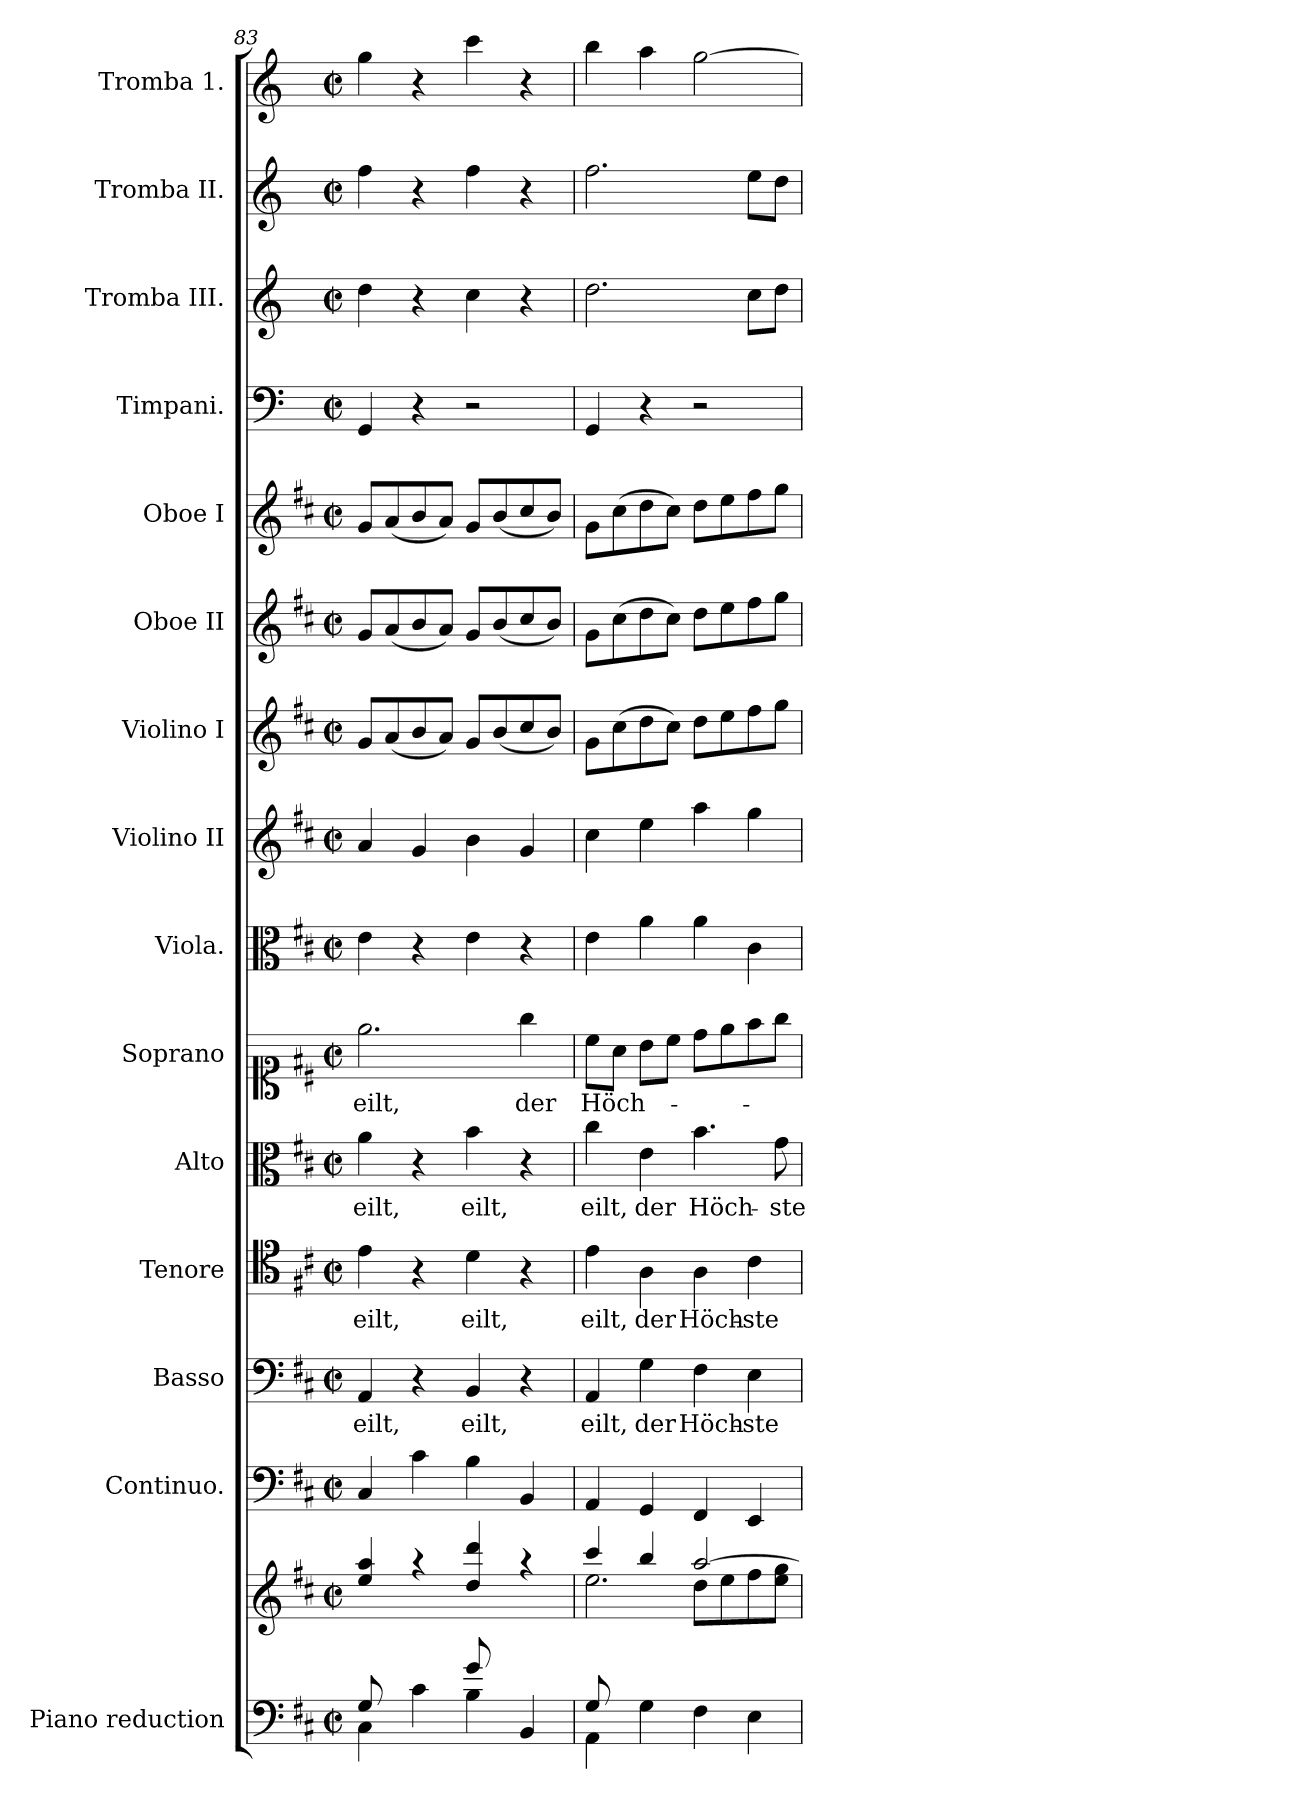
**kern	**kern	**kern	**kern	**text	**kern	**text	**kern	**text	**kern	**text	**kern	**kern	**kern	**kern	**kern	**kern	**kern	**kern	**kern
*part15	*part15	*part14	*part13	*part13	*part12	*part12	*part11	*part11	*part10	*part10	*part9	*part8	*part7	*part6	*part5	*part4	*part3	*part2	*part1
*staff16	*staff15	*staff14	*staff13	*staff13	*staff12	*staff12	*staff11	*staff11	*staff10	*staff10	*staff9	*staff8	*staff7	*staff6	*staff5	*staff4	*staff3	*staff2	*staff1
*I"Piano reduction	*	*I"Continuo.	*I"Basso	*	*I"Tenore	*	*I"Alto	*	*I"Soprano	*	*I"Viola.	*I"Violino II	*I"Violino I	*I"Oboe II	*I"Oboe I	*I"Timpani.	*I"Tromba III.	*I"Tromba II.	*I"Tromba 1.
*I'Pno	*	*	*	*	*	*	*	*	*	*	*I'Vla	*	*I'Vln	*I'Ob	*I'Ob	*I'Timp	*	*	*
*clefF4	*clefG2	*clefF4	*clefF4	*	*clefC4	*	*clefC3	*	*clefC1	*	*clefC3	*clefG2	*clefG2	*clefG2	*clefG2	*clefF4	*clefG2	*clefG2	*clefG2
*	*	*	*	*	*	*	*	*	*	*	*	*	*	*	*	*ITrd-1c-2	*ITrd-1c-2	*ITrd-1c-2	*ITrd-1c-2
*k[f#c#]	*k[f#c#]	*k[f#c#]	*k[f#c#]	*	*k[f#c#]	*	*k[f#c#]	*	*k[f#c#]	*	*k[f#c#]	*k[f#c#]	*k[f#c#]	*k[f#c#]	*k[f#c#]	*k[f#c#]	*k[f#c#]	*k[f#c#]	*k[f#c#]
*M2/2	*M2/2	*M2/2	*M2/2	*	*M2/2	*	*M2/2	*	*M2/2	*	*M2/2	*M2/2	*M2/2	*M2/2	*M2/2	*M2/2	*M2/2	*M2/2	*M2/2
*met(c|)	*met(c|)	*met(c|)	*met(c|)	*	*met(c|)	*	*met(c|)	*	*met(c|)	*	*met(c|)	*met(c|)	*met(c|)	*met(c|)	*met(c|)	*met(c|)	*met(c|)	*met(c|)	*met(c|)
=83	=83	=83	=83	=83	=83	=83	=83	=83	=83	=83	=83	=83	=83	=83	=83	=83	=83	=83	=83
*^	*^	*	*	*	*	*	*	*	*	*	*	*	*	*	*	*	*	*	*
!	!	!	!	!	!	!LO:LY:b	!	!LO:LY:b	!	!LO:LY:b	!	!LO:LY:b	!	!	!	!	!	!	!	!	!
8G/L	4C#\	4ee/ 4aa/	8ryy	4C#/	4AA/	eilt,	4e\	eilt,	4a\	eilt,	2.ee\	eilt,	4e\	4a/	8g/L	8g/L	8g/L	4AA/	4ee\	4gg\	4aa\
4.ryy	.	.	8a\	.	.	.	.	.	.	.	.	.	.	.	(<8a/	(<8a/	(<8a/	.	.	.	.
.	4c#\	4raa	8b\	4c#\	4r	.	4r	.	4r	.	.	.	4r	4g/	8b/	8b/	8b/	4r	4r	4r	4r
.	.	.	8a\J	.	.	.	.	.	.	.	.	.	.	.	8a/J)	8a/J)	8a/J)	.	.	.	.
!	!	!	!	!	!	!LO:LY:b	!	!LO:LY:b	!	!LO:LY:b	!	!	!	!	!	!	!	!	!	!	!
8g/L	4B\	4dd/ 4ddd/	8ryy	4B\	4BB/	eilt,	4d\	eilt,	4b\	eilt,	.	.	4e\	4b\	8g/L	8g/L	8g/L	2r	4dd\	4gg\	4ddd\
4.ryy	.	.	8b\	.	.	.	.	.	.	.	.	.	.	.	(<8b/	(<8b/	(<8b/	.	.	.	.
!	!	!	!	!	!	!	!	!	!	!	!	!LO:LY:b	!	!	!	!	!	!	!	!	!
.	4BB/	4raa	8cc#\	4BB/	4r	.	4r	.	4r	.	4gg\	der	4r	4g/	8cc#/	8cc#/	8cc#/	.	4r	4r	4r
.	.	.	8b\J	.	.	.	.	.	.	.	.	.	.	.	8b/J)	8b/J)	8b/J)	.	.	.	.
!!LO:PB:g=z
=84	=84	=84	=84	=84	=84	=84	=84	=84	=84	=84	=84	=84	=84	=84	=84	=84	=84	=84	=84	=84	=84
*	*	*	*^	*	*	*	*	*	*	*	*	*	*	*	*	*	*	*	*	*	*
!	!	!	!	!	!	!	!LO:LY:b	!	!LO:LY:b	!	!LO:LY:b	!	!LO:LY:b	!	!	!	!	!	!	!	!	!
8G/L	4AA\	4ccc#/	8ryy	2.ee\	4AA/	4AA/	eilt,	4e\	eilt,	4cc#\	eilt,	8cc#\L	Höch-	4e\	4cc#\	8g\L	8g\L	8g\L	4AA/	2.ee\	2.gg\	4ccc#\
2..ryy	.	.	8cc#\	.	.	.	.	.	.	.	.	8a\J	.	.	.	(>8cc#\	(>8cc#\	(>8cc#\	.	.	.	.
!	!	!	!	!	!	!	!LO:LY:b	!	!LO:LY:b	!	!LO:LY:b	!	!	!	!	!	!	!	!	!	!	!
.	4G\	4bb/	8dd\	.	4GG/	4G\	der	4A\	der	4e\	der	8b\L	.	4a\	4ee\	8dd\	8dd\	8dd\	4r	.	.	4bb\
.	.	.	8cc#\J	.	.	.	.	.	.	.	.	8cc#\J	.	.	.	8cc#\J)	8cc#\J)	8cc#\J)	.	.	.	.
!	!	!	!	!	!	!	!LO:LY:b	!	!LO:LY:b	!	!LO:LY:b	!	!	!	!	!	!	!	!	!	!	!
.	4F#\	[2aa/	8dd\L	.	4FF#/	4F#\	Höch-	4A\	Höch-	4.b\	Höch-	8dd\L	.	4a\	4aa\	8dd\L	8dd\L	8dd\L	2r	.	.	[2aa\
.	.	.	8ee\	.	.	.	.	.	.	.	.	8ee\	.	.	.	8ee\	8ee\	8ee\	.	.	.	.
!	!	!	!	!	!	!	!LO:LY:b	!	!LO:LY:b	!	!	!	!	!	!	!	!	!	!	!	!	!
.	4E\	.	8ff#\	4ryy	4EE/	4E\	-ste	4c#\	-ste	.	.	8ff#\	.	4c#\	4gg\	8ff#\	8ff#\	8ff#\	.	8dd\L	8ff#\L	.
!	!	!	!	!	!	!	!	!	!	!	!LO:LY:b	!	!	!	!	!	!	!	!	!	!	!
.	.	.	8ee\ 8gg\J	.	.	.	.	.	.	8g\	-ste	8gg\J	.	.	.	8gg\J	8gg\J	8gg\J	.	8ee\J	8ee\J	.
*v	*v	*	*	*	*	*	*	*	*	*	*	*	*	*	*	*	*	*	*	*	*	*
*	*v	*v	*v	*	*	*	*	*	*	*	*	*	*	*	*	*	*	*	*	*	*
=	=	=	=	=	=	=	=	=	=	=	=	=	=	=	=	=	=	=	=
*-	*-	*-	*-	*-	*-	*-	*-	*-	*-	*-	*-	*-	*-	*-	*-	*-	*-	*-	*-
